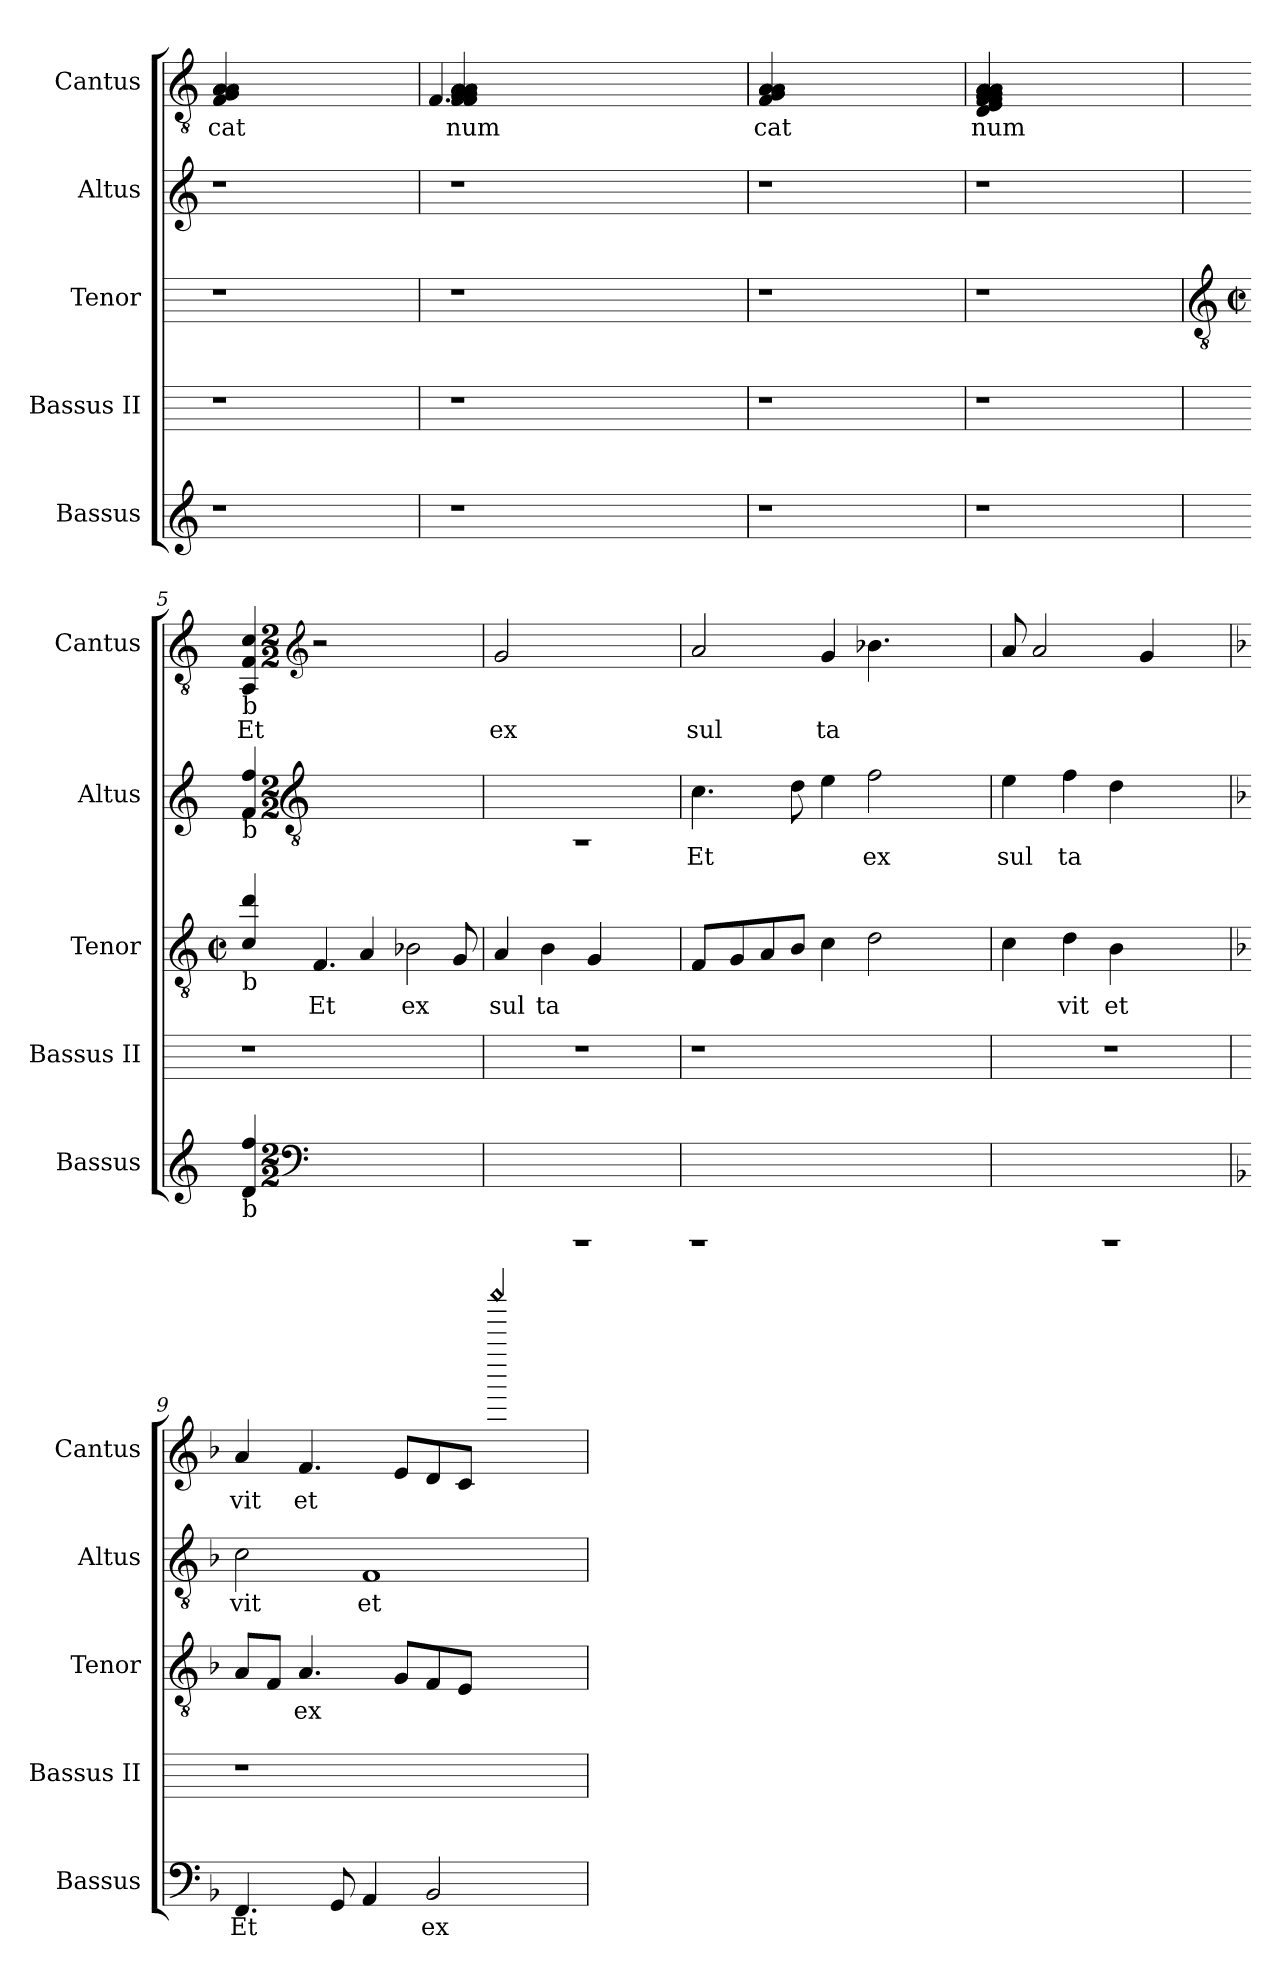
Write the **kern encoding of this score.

**kern	**text	**kern	**kern	**text	**text	**kern	**text	**kern	**text	**text
*part5	*part5	*part4	*part3	*part3	*part3	*part2	*part2	*part1	*part1	*part1
*staff5	*staff5	*staff4	*staff3	*staff3	*staff3	*staff2	*staff2	*staff1	*staff1	*staff1
*I"Bassus	*	*I"Bassus II	*I"Tenor	*	*	*I"Altus	*	*I"Cantus	*	*
*I'Bassus	*	*I'Bassus II	*I'Tenor	*	*	*I'Altus	*	*I'Cantus	*	*
!!LO:PB:g=z
*stria5	*	*stria5	*stria5	*	*	*stria5	*	*stria5	*	*
*	*	*	*	*	*	*	*	*clefGv2	*	*
=1	=1	=1	=1	=1	=1	=1	=1	=1	=1	=1
!	!	!	!	!	!	!	!	!	!LO:LY:b:cj	!
1r	.	1r	1r	.	.	1r	.	(>4F/ 4G/ 4A/ 4A/ 4A/	-cat	.
.	.	.	.	.	.	.	.	2.ryy	.	.
=2	=2	=2	=2	=2	=2	=2	=2	=2	=2	=2
!	!	!	!	!	!	!	!	!	!LO:LY:b:cj	!
*	*	*	*	*	*	*	*	*^	*	*
!	!	!	!	!	!	!	!	!	!	!LO:LY:b:cj	!
1r	.	1r	1r	.	.	1r	.	(>4A/ 4A/ 4A/ 4F/ 4G/ 4A/ 4G/ 4F/	4.F/	-num	.
.	.	.	.	.	.	.	.	2ryy	.	.	.
.	.	.	.	.	.	.	.	.	2ryy	.	.
.	.	.	.	.	.	.	.	8ryy	.	.	.
.	.	.	.	.	.	.	.	8ryy	8ryy	.	.
!!LO:LB:g=z
=3	=3	=3	=3	=3	=3	=3	=3	=3	=3	=3	=3
!	!	!	!	!	!	!	!	!LO:TX:a:t=Primus Tonus	!	!	!
!	!	!	!	!	!	!	!	!	!	!LO:LY:b:cj	!
*	*	*	*	*	*	*	*	*v	*v	*	*
1r	.	1r	1r	.	.	1r	.	(>4F/ 4G/ 4A/ 4A/ 4A/	-cat	.
.	.	.	.	.	.	.	.	2.ryy	.	.
=4	=4	=4	=4	=4	=4	=4	=4	=4	=4	=4
!	!	!	!	!	!	!	!	!	!LO:LY:b	!
1r	.	1r	1r	.	.	1r	.	(>(>4A/ 4A/ 4A/ 4G/ 4F/ 4G/ 4A/ 4G/ 4G/ 4F/ 4E/ 4D/	-num	.
.	.	.	.	.	.	.	.	2.ryy	.	.
!!LO:LB:g=z
=5	=5	=5	=5	=5	=5	=5	=5	=5	=5	=5
*	*	*	*clefGv2	*	*	*	*	*	*	*
*	*	*	*M2/2	*	*	*	*	*	*	*
*	*	*	*met(c|)	*	*	*	*	*	*	*
!	!	!	!	!	!	!	!	!LO:TX:b:t=b	!	!
!	!	!	!	!	!	!LO:TX:b:t=b	!	!	!	!
!	!	!	!LO:TX:b:t=b	!	!	!	!	!	!	!
!LO:TX:b:t=b	!	!	!	!	!	!	!	!	!	!
!	!	!	!	!	!LO:LY:b:rj	!	!	!	!LO:LY:b:cj	!LO:LY:b:rj
4ff/ 4d/	.	1r	4dd/ 4c/	.	.	4ff/ 4f/	.	4c/ 4AA/ 4F	Et	.
*clefF4	*	*	*	*	*	*clefGv2	*	*clefG2	*	*
*M2/2	*	*	*	*	*	*M2/2	*	*M2/2	*	*
*met(c|)	*	*	*	*	*	*met(c|)	*	*met(c|)	*	*
!	!	!	!LO:N:vis=4.	!LO:LY:b:cj	!	!	!	!	!	!
2..ryy	.	.	4F/	Et	.	2..ryy	.	2r	.	.
.	.	.	4A/	.	.	.	.	.	.	.
!	!	!	!LO:N:vis=2	!LO:LY:b:cj	!	!	!	!	!	!
.	.	.	4B-X\	ex	.	.	.	4.ryy	.	.
.	.	8ryy	8G/	.	.	.	.	.	.	.
=6	=6	=6	=6	=6	=6	=6	=6	=6	=6	=6
!LO:N:vis=1	!	!	!	!LO:LY:b:cj	!	!LO:N:vis=1	!	!	!LO:LY:b:cj	!
1rEEE	.	1r	4A/	sul	.	1rAA	.	2g/	ex	.
!	!	!	!	!LO:LY:b:cj	!	!	!	!	!	!
.	.	.	4B\	ta	.	.	.	.	.	.
.	.	.	4G/	.	.	.	.	2ryy	.	.
.	.	.	4ryy	.	.	.	.	.	.	.
=7	=7	=7	=7	=7	=7	=7	=7	=7	=7	=7
!LO:N:vis=1	!	!	!	!	!	!	!LO:LY:b:cj	!	!LO:LY:b:cj	!
*	*	*	*^	*	*	*	*	*	*	*
1rEEE	.	1r	8F/L	16.ryy	.	.	4.c\	Et	2a/	sul	.
.	.	.	.	1ryy	.	.	.	.	.	.	.
.	.	.	8G/	.	.	.	.	.	.	.	.
.	.	.	8A/	.	.	.	.	.	.	.	.
.	.	.	8B/J	.	.	.	8d\	.	.	.	.
!	!	!	!	!	!	!	!	!	!	!LO:LY:b:cj	!
.	.	.	4c\	.	.	.	4e\	.	4g/	ta	.
!	!	!	!	!	!	!	!	!LO:LY:b:cj	!	!	!
.	.	.	2d\	.	.	.	2f\	ex	4.b-X\	.	.
4ryy	.	4ryy	.	.	.	.	.	.	.	.	.
.	.	.	.	8ryy	.	.	.	.	.	.	.
.	.	.	.	.	.	.	.	.	8ryy	.	.
.	.	.	.	32ryy	.	.	.	.	.	.	.
=8	=8	=8	=8	=8	=8	=8	=8	=8	=8	=8	=8
!LO:N:vis=1	!	!	!	!	!	!	!	!LO:LY:b:cj	!	!	!
*	*	*	*v	*v	*	*	*	*	*	*	*
1rEEE	.	1r	4c\	.	.	4e\	sul	8a/	.	.
.	.	.	.	.	.	.	.	2a/	.	.
!	!	!	!	!LO:LY:b:cj	!	!	!LO:LY:b:cj	!	!	!
.	.	.	4d\	vit	.	4f\	ta	.	.	.
!	!	!	!	!LO:LY:b:cj	!	!	!	!	!	!
.	.	.	4B\	et	.	4d\	.	.	.	.
.	.	.	.	.	.	.	.	4g/	.	.
.	.	.	4ryy	.	.	4ryy	.	.	.	.
.	.	.	.	.	.	.	.	8ryy	.	.
!!LO:LB:g=z
=9	=9	=9	=9	=9	=9	=9	=9	=9	=9	=9
*k[b-]	*	*	*k[b-]	*	*	*k[b-]	*	*k[b-]	*	*
*F:	*	*	*F:	*	*	*F:	*	*F:	*	*
!	!LO:LY:b:cj	!	!	!	!	!	!LO:LY:b:cj	!	!LO:LY:b:cj	!
4.FF/	Et	1r	8A/L	.	.	2c\	vit	4a/	vit	.
.	.	.	8F/J	.	.	.	.	.	.	.
!	!	!	!	!LO:LY:b:cj	!	!	!	!	!LO:LY:b:cj	!
.	.	.	4.A/	ex	.	.	.	4.f/	et	.
8GG/	.	.	.	.	.	.	.	.	.	.
!	!	!	!	!	!	!	!LO:LY:b:cj	!	!	!
4AA/	.	.	.	.	.	1F	et	.	.	.
.	.	.	8G/L	.	.	.	.	8e/L	.	.
!	!LO:LY:b:cj	!	!	!	!	!	!	!	!	!
2BB-/	ex	.	8F/	.	.	.	.	8d/	.	.
.	.	.	8E/J	.	.	.	.	8c/J	.	.
!	!	!	!	!	!	!	!	!LO:N:head=diamond	!	!
.	.	2ryy	2ryy	.	.	.	.	2cccccc/	.	.
4ryy	.	.	.	.	.	.	.	.	.	.
=	=	=	=	=	=	=	=	=	=	=
*-	*-	*-	*-	*-	*-	*-	*-	*-	*-	*-
